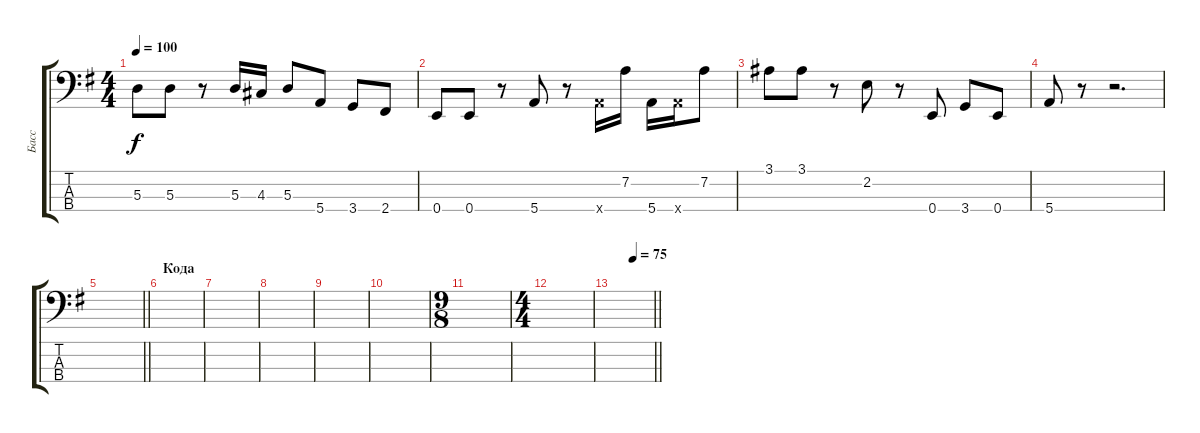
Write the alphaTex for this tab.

\track ("Басс" "Басс") {instrument electricbassfinger}
\staff {score tabs}
\tuning (G2 D2 A1 E1) {hide}
\ts (4 4)
\tempo 100
\clef f4
\ks eminor
5.3.8{dy f} 5.3.8 r.8 5.3.16 4.3.16 5.3.8 5.4.8 3.4.8 2.4.8 |
0.4.8 0.4.8 r.8 5.4.8 r.8 5.4{x}.16 7.2.16 5.4.16 5.4{x}.16 7.2.8 |
3.1.8 3.1.8 r.8 2.2.8 r.8 0.4.8 3.4.8 0.4.8 |
5.4.8 r.8 r.2{d} |
\barLineRight lightlight
|
\section ("" "Кода")
|
|
|
|
|
\ts (9 8)
|
\ts (4 4)
|
\tempo (75 0.5)
\barLineRight lightlight
